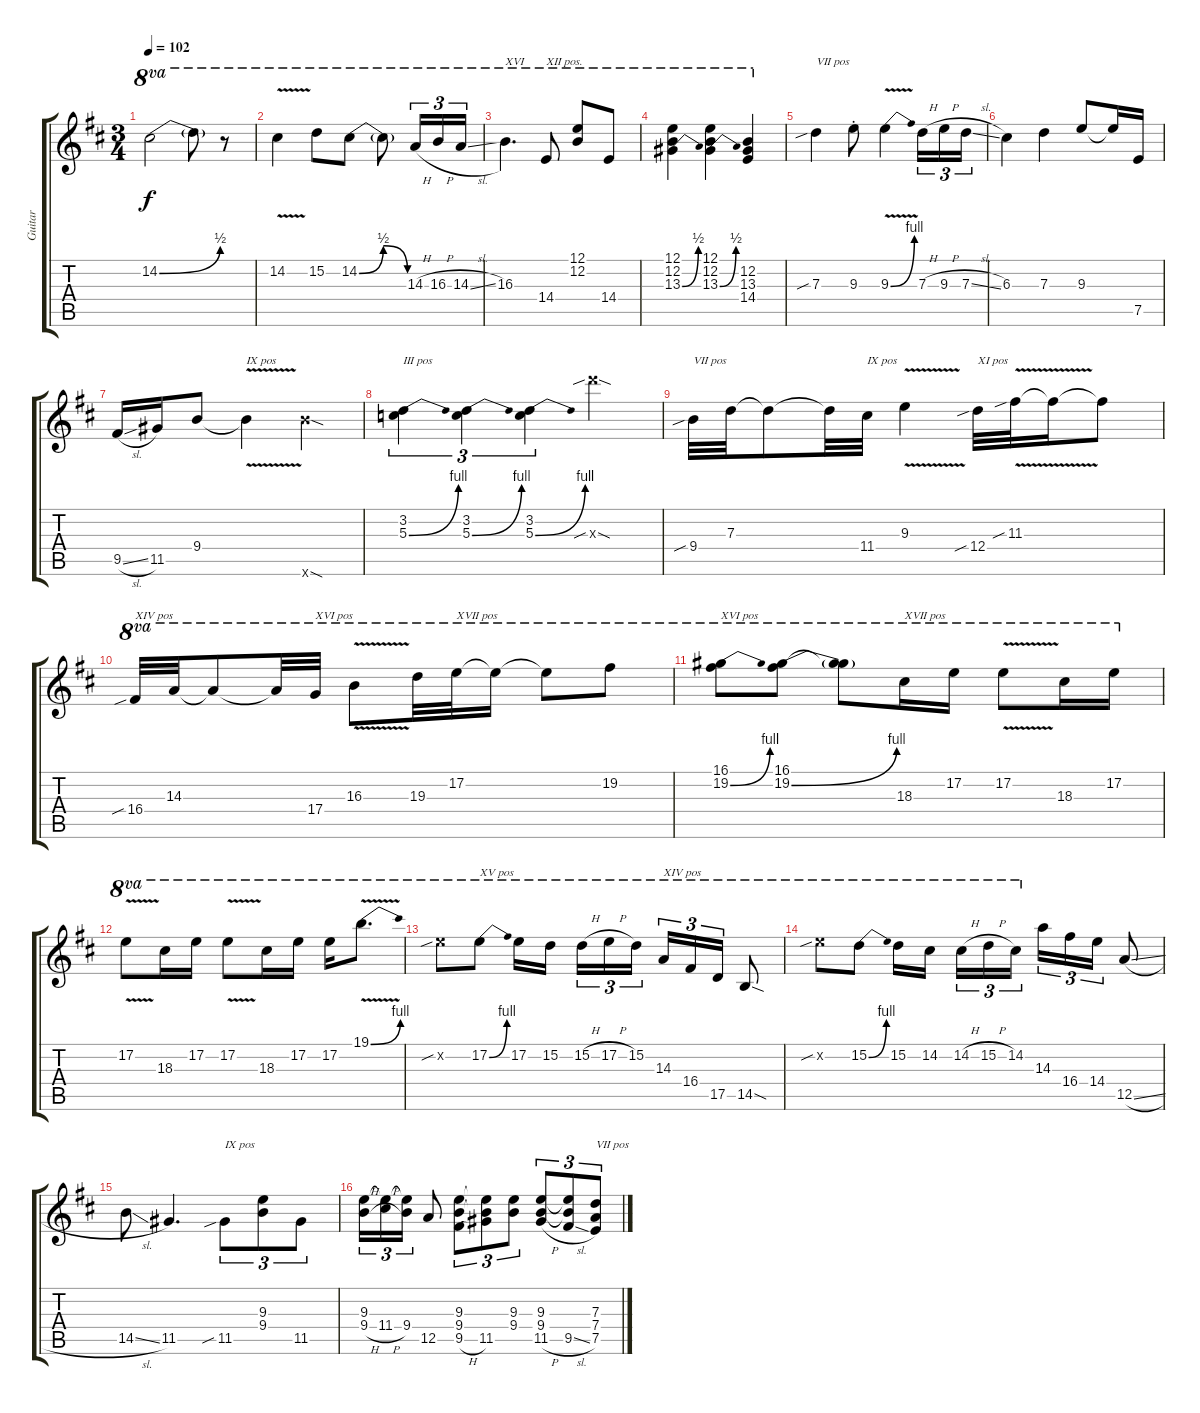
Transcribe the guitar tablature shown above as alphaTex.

\track ("Guitar" "Guitar") {instrument electricguitarjazz}
\staff {score tabs}
\tuning (E4 B3 G3 D3 A2 E2) {hide}
\ts (3 4)
\tempo 102
\clef g2
\ks d
14.2{be (bend 0 0 60 2)}.2{ot 8va dy f} 14.2{t}.8{ot 8va} r.8{ot 8va} |
14.2{v}.4{ot 8va} 15.2.8{ot 8va} 14.2{be (bendrelease 0 0 20 2 32 2 60 0)}.8{ot 8va} 14.2{t}.8{ot 8va} 14.3{h}.16{tu (3 2) ot 8va} 16.3{h}.16{tu (3 2) ot 8va} 14.3{sl}.16{tu (3 2) ot 8va} |
16.3.4{d ot 8va txt "XVI"} 14.4.8{ot 8va txt "XII pos."} (12.1 12.2).8{ot 8va} 14.4.8{ot 8va} |
(12.1 12.2 13.3{be (bend 0 0 60 2)}).4{ot 8va} (12.1 12.2 13.3{be (bend 0 0 60 2)}).4{ot 8va} (12.2 13.3 14.4).4{ot 8va} |
7.3{sib}.4{txt "VII pos"} 9.3{st}.8 9.3{be (bend 0 0 60 4) v}.4 7.3{h}.16{tu (3 2)} 9.3{h}.16{tu (3 2)} 7.3{sl}.16{tu (3 2)} |
6.3.4 7.3.4 9.3.8 9.3{t}.16 7.5.16 |
9.5{sl}.16 11.5.16 9.4.8 9.4{v t}.4{txt "IX pos"} 19.6{sod x}.4 |
(3.2 5.3{be (bend 0 0 60 4)}).4{tu (3 2) txt "III pos"} (3.2 5.3{be (bend 0 0 60 4)}).4{tu (3 2)} (3.2 5.3{be (bend 0 0 60 4)}).4{tu (3 2)} 19.3{sib sod x}.4 |
9.4{sib}.32{txt "VII pos"} 7.3.32 7.3{t}.8 7.3{t}.32 11.4.32{txt "IX pos"} 9.3{v}.4 12.4{sib}.32{txt "XI pos"} 11.3{v sib}.32 11.3{t}.16 11.3{t}.8 |
16.4{sib}.32{ot 8va txt "XIV pos"} 14.3.32{ot 8va} 14.3{t}.8{ot 8va} 14.3{t}.32{ot 8va} 17.4.32{ot 8va txt "XVI pos"} 16.3{v}.8{ot 8va} 19.3.32{ot 8va} 17.2.32{ot 8va txt "XVII pos"} 17.2{t}.16{ot 8va} 17.2{t}.8{ot 8va} 19.2.8{ot 8va} |
(16.1 19.2{be (bend 0 0 60 4)}).8{ot 8va txt "XVI pos"} (16.1 19.2{be (bend 0 0 60 4)}).8{ot 8va} (16.1{t} 19.2{t}).8{ot 8va} 18.3.16{ot 8va txt "XVII pos"} 17.2.16{ot 8va} 17.2{v}.8{ot 8va} 18.3.16{ot 8va} 17.2.16{ot 8va} |
17.2{v}.8{ot 8va} 18.3.16{ot 8va} 17.2.16{ot 8va} 17.2{v}.8{ot 8va} 18.3.16{ot 8va} 17.2.16{ot 8va} 17.2.16{ot 8va} 19.1{be (bend 0 0 60 4) v}.8{d ot 8va} |
17.2{sib x}.8{ot 8va} 17.2{be (bend 0 0 60 4)}.8{ot 8va txt "XV pos"} 17.2.16{ot 8va} 15.2.16{ot 8va beam splitsecondary} 15.2{h}.16{tu (3 2) ot 8va} 17.2{h}.16{tu (3 2) ot 8va} 15.2.16{tu (3 2) ot 8va} 14.3.16{tu (3 2) ot 8va txt "XIV pos"} 16.4.16{tu (3 2) ot 8va} 17.5.16{tu (3 2) ot 8va} 14.5{sod}.8{ot 8va} |
17.2{sib x}.8{ot 8va} 15.2{be (bend 0 0 60 4)}.8{ot 8va} 15.2.16{ot 8va} 14.2.16{ot 8va beam splitsecondary} 14.2{h}.16{tu (3 2) ot 8va} 15.2{h}.16{tu (3 2) ot 8va} 14.2.16{tu (3 2) ot 8va} 14.3.16{tu (3 2)} 16.4.16{tu (3 2)} 14.4.16{tu (3 2)} 12.5{sl}.8 |
14.5{sl}.8 11.5.4{d} 11.5{sib}.8{tu (3 2) txt "IX pos"} (9.3 9.4).8{tu (3 2)} 11.5.8{tu (3 2)} |
(9.3 9.4{h}).16{tu (3 2)} (9.3{t} 11.4{h}).16{tu (3 2)} (9.3{t} 9.4).16{tu (3 2)} 12.5.8 (9.3 9.4 9.5{h}).8{tu (3 2)} (9.3{t} 9.4{t} 11.5).8{tu (3 2)} (9.3 9.4).8{tu (3 2)} (9.3 9.4 11.5{h}).8{tu (3 2)} (9.3{t} 9.4{t} 9.5{sl}).8{tu (3 2)} (7.3 7.4 7.5).8{tu (3 2) txt "VII pos"}
